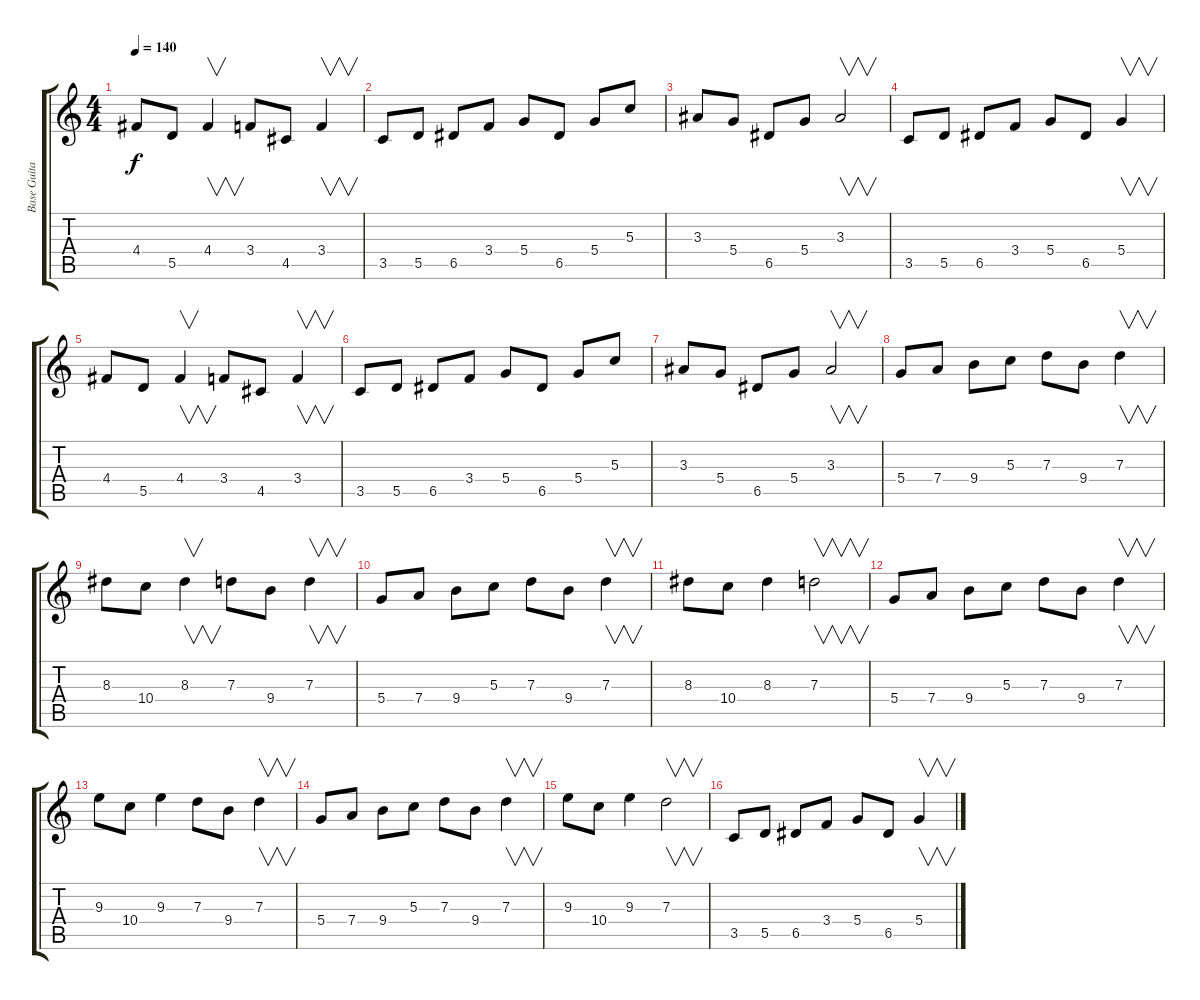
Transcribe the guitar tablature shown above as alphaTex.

\track ("Base Guitar" "Base Guita") {instrument distortionguitar}
\staff {score tabs}
\tuning (E4 B3 G3 D3 A2 E2) {hide}
\ts (4 4)
\tempo 140
\clef g2
\ks c
4.4.8{dy f} 5.5.8 4.4.4{v} 3.4.8 4.5.8 3.4.4{v} |
3.5.8 5.5.8 6.5.8 3.4.8 5.4.8 6.5.8 5.4.8 5.3.8 |
3.3.8 5.4.8 6.5.8 5.4.8 3.3.2{v} |
3.5.8 5.5.8 6.5.8 3.4.8 5.4.8 6.5.8 5.4.4{v} |
4.4.8 5.5.8 4.4.4{v} 3.4.8 4.5.8 3.4.4{v} |
3.5.8 5.5.8 6.5.8 3.4.8 5.4.8 6.5.8 5.4.8 5.3.8 |
3.3.8 5.4.8 6.5.8 5.4.8 3.3.2{v} |
5.4.8 7.4.8 9.4.8 5.3.8 7.3.8 9.4.8 7.3.4{v} |
8.3.8 10.4.8 8.3.4{v} 7.3.8 9.4.8 7.3.4{v} |
5.4.8 7.4.8 9.4.8 5.3.8 7.3.8 9.4.8 7.3.4{v} |
8.3.8 10.4.8 8.3.4 7.3.2{v} |
5.4.8 7.4.8 9.4.8 5.3.8 7.3.8 9.4.8 7.3.4{v} |
9.3.8 10.4.8 9.3.4 7.3.8 9.4.8 7.3.4{v} |
5.4.8 7.4.8 9.4.8 5.3.8 7.3.8 9.4.8 7.3.4{v} |
9.3.8 10.4.8 9.3.4 7.3.2{v} |
3.5.8 5.5.8 6.5.8 3.4.8 5.4.8 6.5.8 5.4.4{v}
